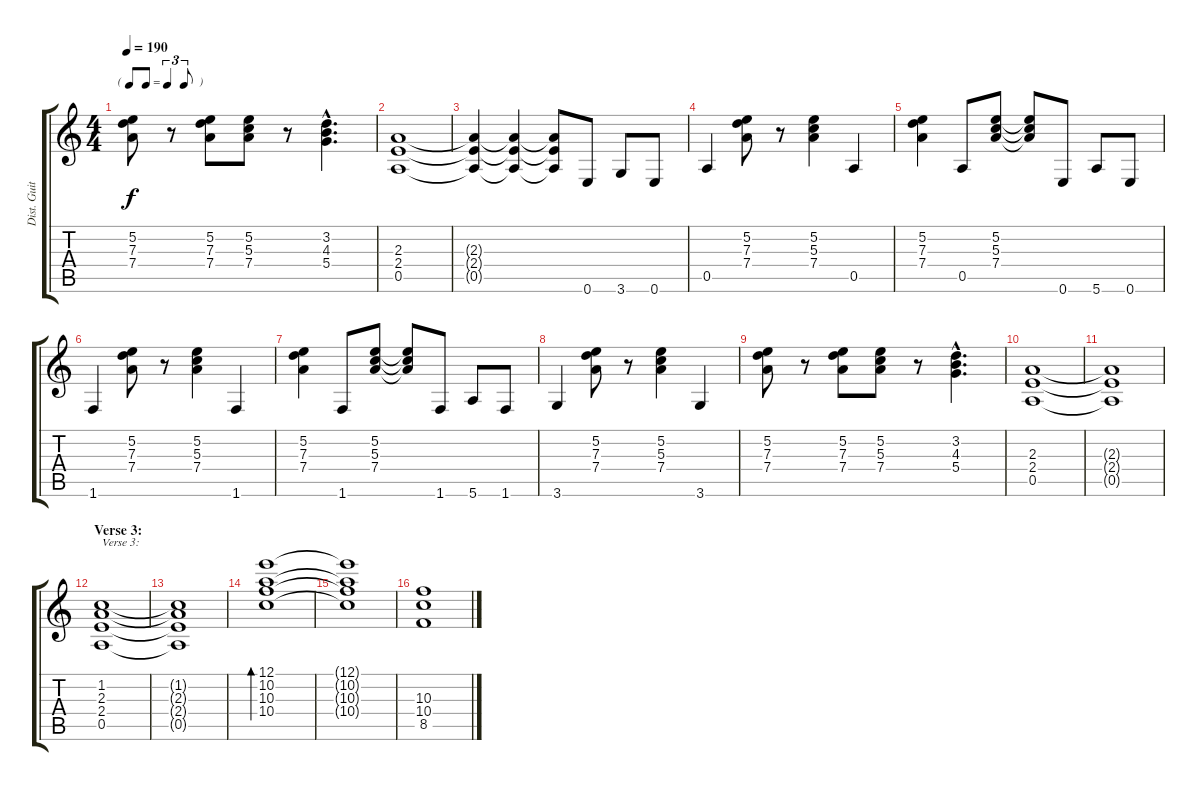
\track ("Dist. Guitar 1" "Dist. Guit") {instrument overdrivenguitar}
\staff {score tabs}
\tuning (E4 B3 G3 D3 A2 E2) {hide}
\ts (4 4)
\tf triplet8th
\tempo 190
\clef g2
\ks c
(5.2 7.3 7.4).8{dy f} r.8 (5.2 7.3 7.4).8 (5.2 5.3 7.4).8 r.8 (3.2{hac} 4.3{hac} 5.4{hac}).4{d} |
(2.3 2.4 0.5).1 |
(2.3{t} 2.4{t} 0.5{t}).4 (2.3{t} 2.4{t} 0.5{t}).4 (2.3{t} 2.4{t} 0.5{t}).8 0.6.8 3.6.8 0.6.8 |
0.5.4 (5.2 7.3 7.4).8 r.8 (5.2 5.3 7.4).4 0.5.4 |
(5.2 7.3 7.4).4 0.5.8 (5.2 5.3 7.4).8 (5.2{t} 5.3{t} 7.4{t}).8 0.6.8 5.6.8 0.6.8 |
1.6.4 (5.2 7.3 7.4).8 r.8 (5.2 5.3 7.4).4 1.6.4 |
(5.2 7.3 7.4).4 1.6.8 (5.2 5.3 7.4).8 (5.2{t} 5.3{t} 7.4{t}).8 1.6.8 5.6.8 1.6.8 |
3.6.4 (5.2 7.3 7.4).8 r.8 (5.2 5.3 7.4).4 3.6.4 |
(5.2 7.3 7.4).8 r.8 (5.2 7.3 7.4).8 (5.2 5.3 7.4).8 r.8 (3.2{hac} 4.3{hac} 5.4{hac}).4{d} |
(2.3 2.4 0.5).1 |
(2.3{t} 2.4{t} 0.5{t}).1 |
\section ("" "Verse 3:")
(1.2 2.3 2.4 0.5).1{txt "Verse 3:"} |
(1.2{t} 2.3{t} 2.4{t} 0.5{t}).1 |
(12.1 10.2 10.3 10.4).1{bd 480} |
(12.1{t} 10.2{t} 10.3{t} 10.4{t}).1 |
(10.3 10.4 8.5).1
